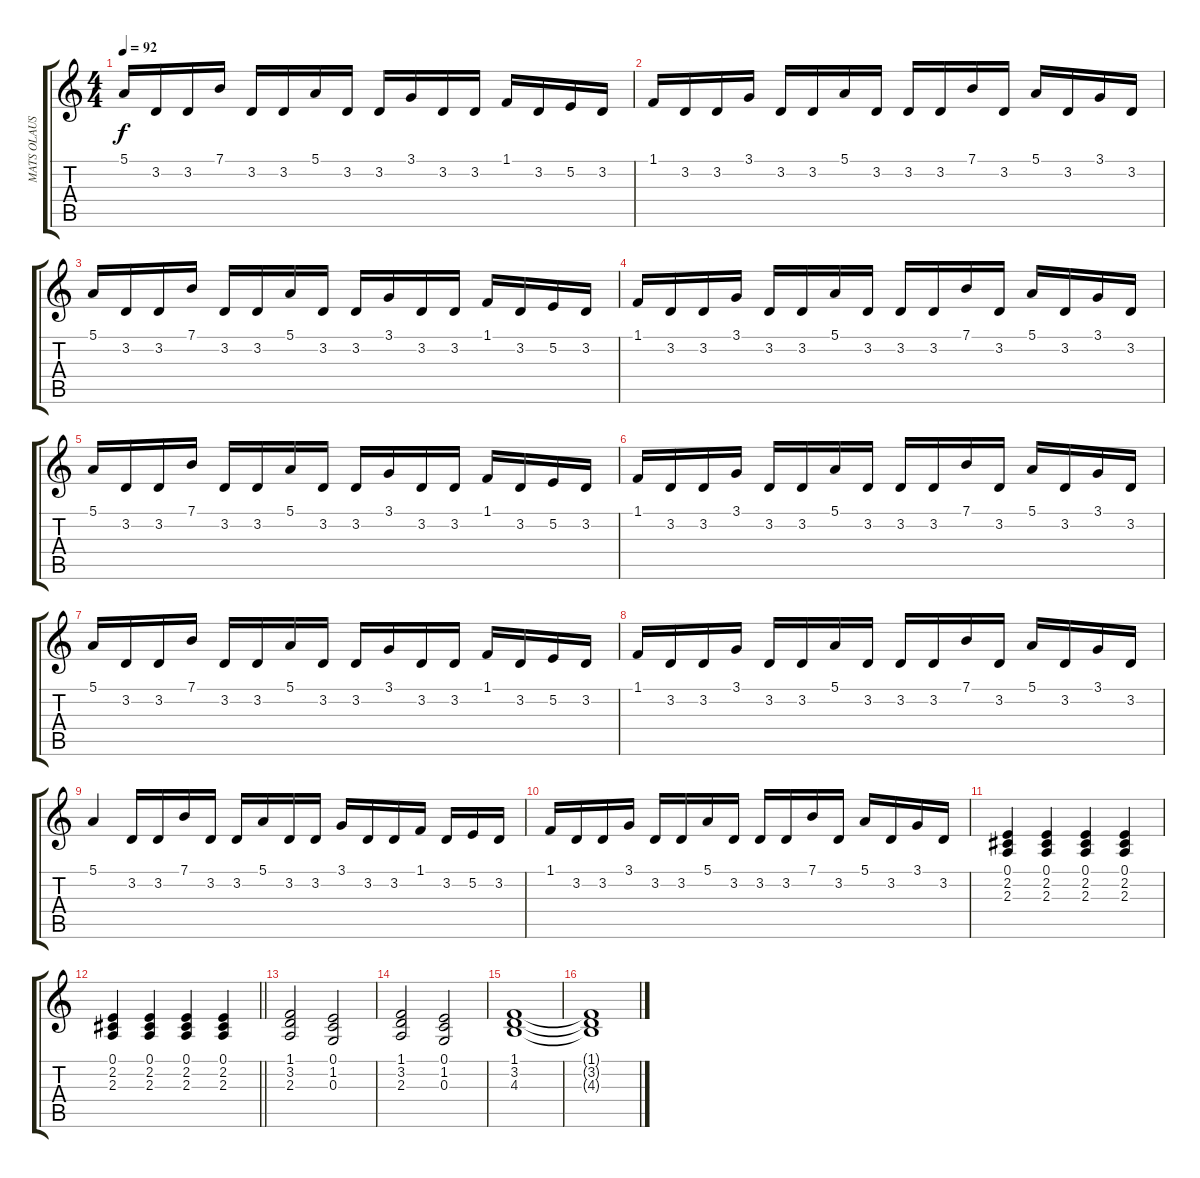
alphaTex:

\track ("MATS OLAUSSON" "MATS OLAUS") {instrument reedorgan}
\staff {score tabs}
\tuning (E4 B3 G3 D3 A2 E2) {hide}
\ts (4 4)
\tempo 92
\clef g2
\ks c
5.1.16{dy f} 3.2.16 3.2.16 7.1.16 3.2.16 3.2.16 5.1.16 3.2.16 3.2.16 3.1.16 3.2.16 3.2.16 1.1.16 3.2.16 5.2.16 3.2.16 |
1.1.16 3.2.16 3.2.16 3.1.16 3.2.16 3.2.16 5.1.16 3.2.16 3.2.16 3.2.16 7.1.16 3.2.16 5.1.16 3.2.16 3.1.16 3.2.16 |
5.1.16 3.2.16 3.2.16 7.1.16 3.2.16 3.2.16 5.1.16 3.2.16 3.2.16 3.1.16 3.2.16 3.2.16 1.1.16 3.2.16 5.2.16 3.2.16 |
1.1.16 3.2.16 3.2.16 3.1.16 3.2.16 3.2.16 5.1.16 3.2.16 3.2.16 3.2.16 7.1.16 3.2.16 5.1.16 3.2.16 3.1.16 3.2.16 |
5.1.16 3.2.16 3.2.16 7.1.16 3.2.16 3.2.16 5.1.16 3.2.16 3.2.16 3.1.16 3.2.16 3.2.16 1.1.16 3.2.16 5.2.16 3.2.16 |
1.1.16 3.2.16 3.2.16 3.1.16 3.2.16 3.2.16 5.1.16 3.2.16 3.2.16 3.2.16 7.1.16 3.2.16 5.1.16 3.2.16 3.1.16 3.2.16 |
5.1.16 3.2.16 3.2.16 7.1.16 3.2.16 3.2.16 5.1.16 3.2.16 3.2.16 3.1.16 3.2.16 3.2.16 1.1.16 3.2.16 5.2.16 3.2.16 |
1.1.16 3.2.16 3.2.16 3.1.16 3.2.16 3.2.16 5.1.16 3.2.16 3.2.16 3.2.16 7.1.16 3.2.16 5.1.16 3.2.16 3.1.16 3.2.16 |
5.1.4 3.2.16 3.2.16 7.1.16 3.2.16 3.2.16 5.1.16 3.2.16 3.2.16 3.1.16 3.2.16 3.2.16 1.1.16 3.2.16 5.2.16 3.2.16 |
1.1.16 3.2.16 3.2.16 3.1.16 3.2.16 3.2.16 5.1.16 3.2.16 3.2.16 3.2.16 7.1.16 3.2.16 5.1.16 3.2.16 3.1.16 3.2.16 |
(0.1 2.2 2.3).4 (0.1 2.2 2.3).4 (0.1 2.2 2.3).4 (0.1 2.2 2.3).4 |
\barLineRight lightlight
(0.1 2.2 2.3).4 (0.1 2.2 2.3).4 (0.1 2.2 2.3).4 (0.1 2.2 2.3).4 |
(1.1 3.2 2.3).2 (0.1 1.2 0.3).2 |
(1.1 3.2 2.3).2 (0.1 1.2 0.3).2 |
(1.1 3.2 4.3).1 |
(1.1{t} 3.2{t} 4.3{t}).1
